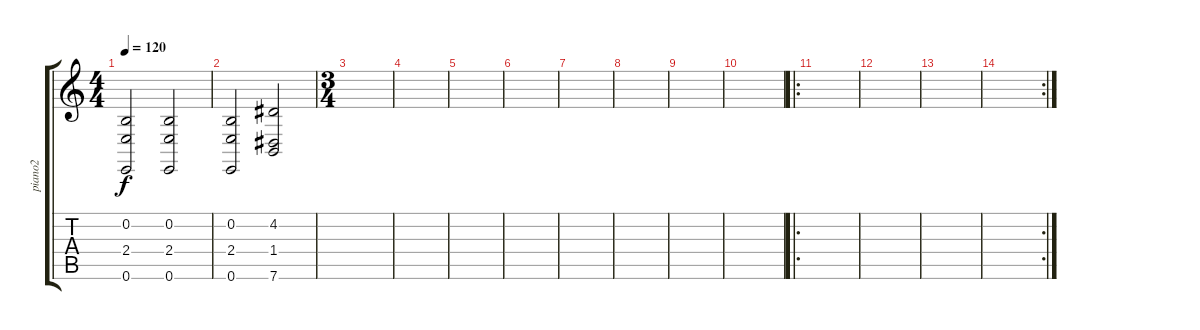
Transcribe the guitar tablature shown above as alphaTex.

\track ("piano2" "piano2") {instrument brightacousticpiano}
\staff {score tabs}
\tuning (E4 B3 G3 D3 A2 E2) {hide}
\ts (4 4)
\tempo 120
\clef g2
\ks c
(0.2 2.4 0.6).2{dy f} (0.2 2.4 0.6).2 |
(0.2 2.4 0.6).2 (4.2 1.4 7.6).2 |
\ts (3 4)
|
|
|
|
|
|
|
|
\ro
|
|
|
\rc 2
